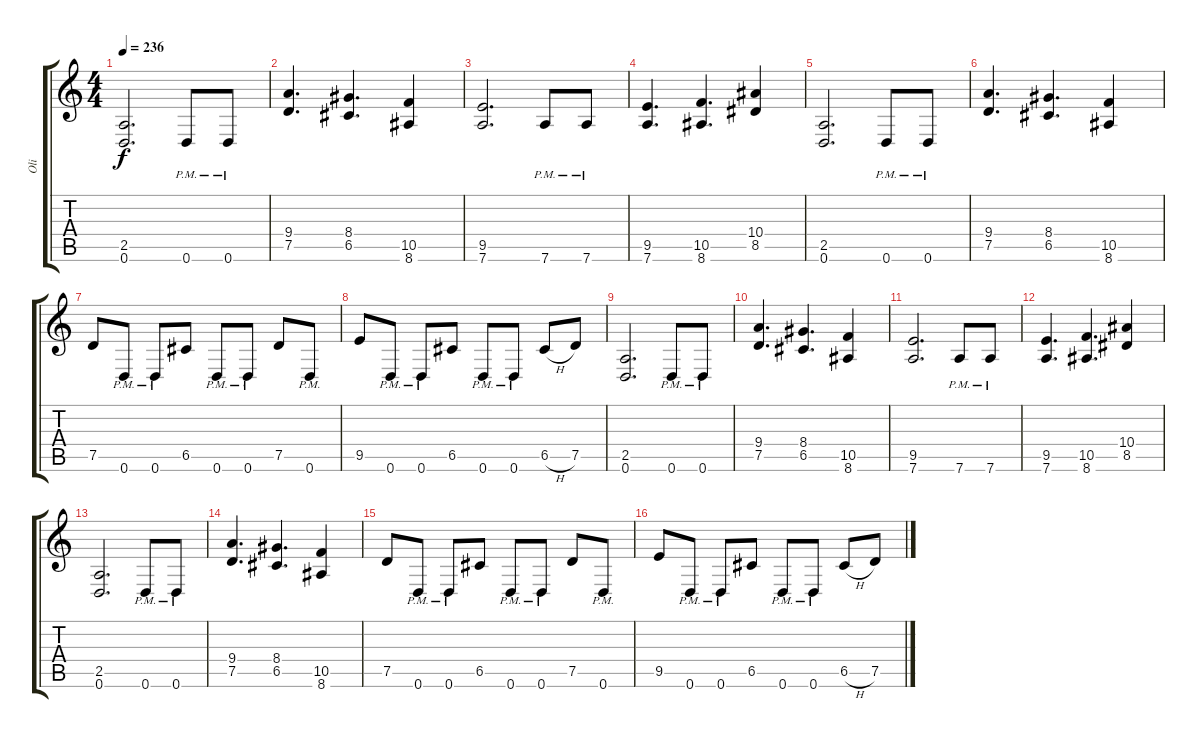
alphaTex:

\track ("Oli" "Oli") {instrument distortionguitar}
\staff {score tabs}
\tuning (D4 A3 F3 C3 G2 D2) {hide}
\ts (4 4)
\tempo 236
\clef g2
\ks c
(2.5 0.6).2{d dy f} 0.6{pm}.8 0.6{pm}.8 |
(9.4 7.5).4{d} (8.4 6.5).4{d} (10.5 8.6).4 |
(9.5 7.6).2{d} 7.6{pm}.8 7.6{pm}.8 |
(9.5 7.6).4{d} (10.5 8.6).4{d} (10.4 8.5).4 |
(2.5 0.6).2{d} 0.6{pm}.8 0.6{pm}.8 |
(9.4 7.5).4{d} (8.4 6.5).4{d} (10.5 8.6).4 |
7.5.8 0.6{pm}.8 0.6{pm}.8 6.5.8 0.6{pm}.8 0.6{pm}.8 7.5.8 0.6{pm}.8 |
9.5.8 0.6{pm}.8 0.6{pm}.8 6.5.8 0.6{pm}.8 0.6{pm}.8 6.5{h}.8 7.5.8 |
(2.5 0.6).2{d} 0.6{pm}.8 0.6{pm}.8 |
(9.4 7.5).4{d} (8.4 6.5).4{d} (10.5 8.6).4 |
(9.5 7.6).2{d} 7.6{pm}.8 7.6{pm}.8 |
(9.5 7.6).4{d} (10.5 8.6).4{d} (10.4 8.5).4 |
(2.5 0.6).2{d} 0.6{pm}.8 0.6{pm}.8 |
(9.4 7.5).4{d} (8.4 6.5).4{d} (10.5 8.6).4 |
7.5.8 0.6{pm}.8 0.6{pm}.8 6.5.8 0.6{pm}.8 0.6{pm}.8 7.5.8 0.6{pm}.8 |
9.5.8 0.6{pm}.8 0.6{pm}.8 6.5.8 0.6{pm}.8 0.6{pm}.8 6.5{h}.8 7.5.8
